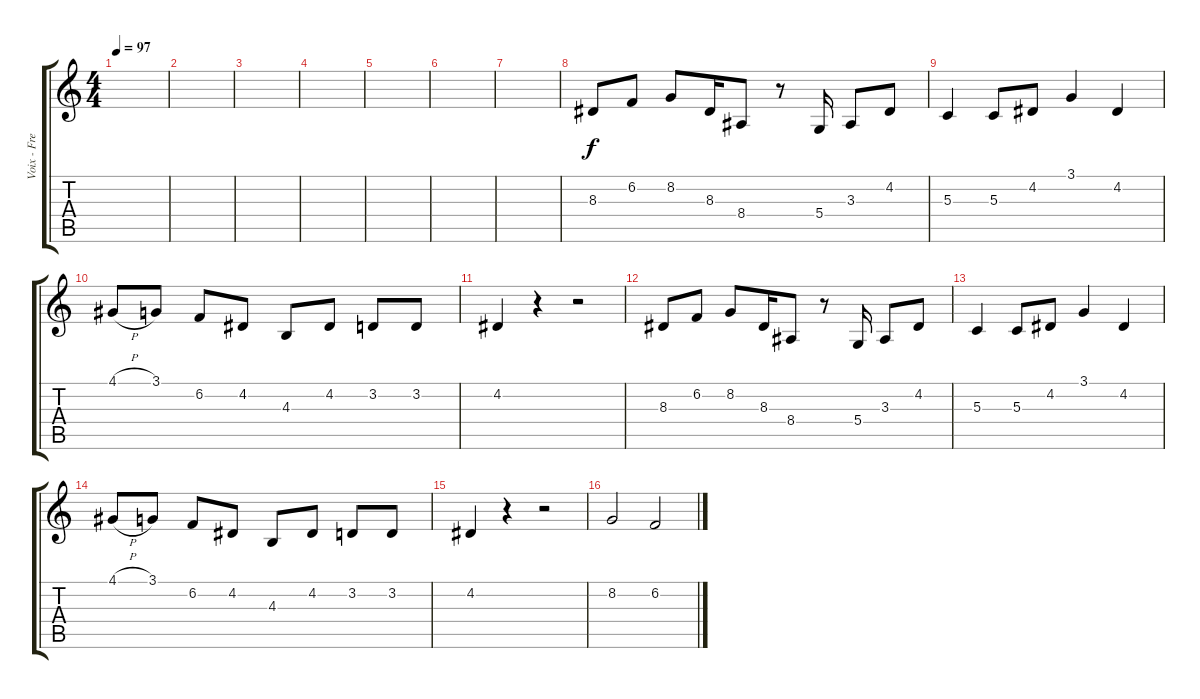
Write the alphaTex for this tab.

\track ("Voix - Freddie Mercury" "Voix - Fre") {instrument clarinet}
\staff {score tabs}
\tuning (E4 B3 G3 D3 A2 E2) {hide}
\ts (4 4)
\tempo 97
\clef g2
\ks c
|
|
|
|
|
|
|
8.3.8 6.2.8 8.2.8 8.3.16 8.4.8 r.8 5.4.16 3.3.8 4.2.8 |
5.3.4 5.3.8 4.2.8 3.1.4 4.2.4 |
4.1{h}.8 3.1.8 6.2.8 4.2.8 4.3.8 4.2.8 3.2.8 3.2.8 |
4.2.4 r.4 r.2 |
8.3.8 6.2.8 8.2.8 8.3.16 8.4.8 r.8 5.4.16 3.3.8 4.2.8 |
5.3.4 5.3.8 4.2.8 3.1.4 4.2.4 |
4.1{h}.8 3.1.8 6.2.8 4.2.8 4.3.8 4.2.8 3.2.8 3.2.8 |
4.2.4 r.4 r.2 |
8.2.2 6.2.2
